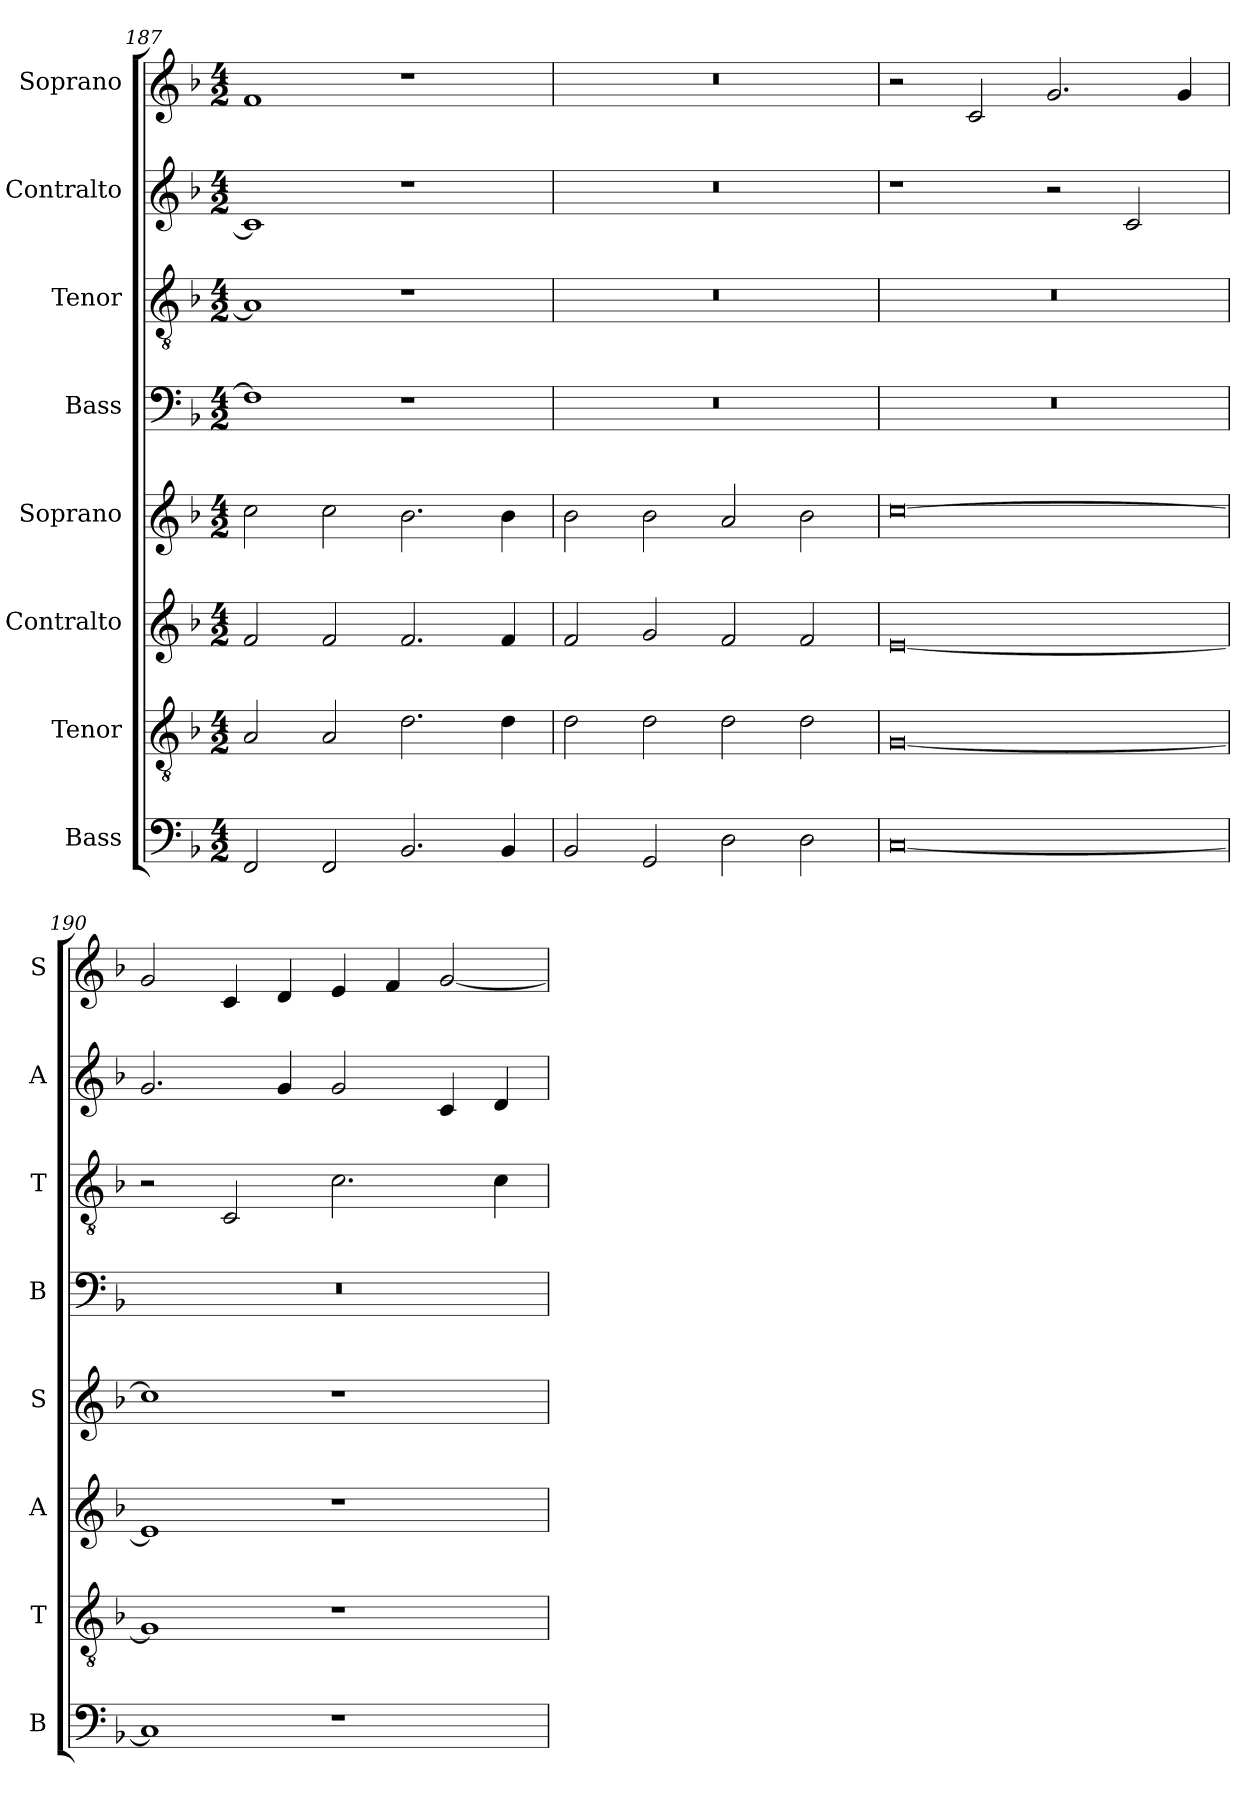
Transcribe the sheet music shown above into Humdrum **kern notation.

**kern	**kern	**kern	**kern	**kern	**kern	**kern	**kern
*part8	*part7	*part6	*part5	*part4	*part3	*part2	*part1
*staff8	*staff7	*staff6	*staff5	*staff4	*staff3	*staff2	*staff1
*I"Bass	*I"Tenor	*I"Contralto	*I"Soprano	*I"Bass	*I"Tenor	*I"Contralto	*I"Soprano
*I'B	*I'T	*I'A	*I'S	*I'B	*I'T	*I'A	*I'S
*clefF4	*clefGv2	*clefG2	*clefG2	*clefF4	*clefGv2	*clefG2	*clefG2
*k[b-]	*k[b-]	*k[b-]	*k[b-]	*k[b-]	*k[b-]	*k[b-]	*k[b-]
*F:ion	*F:ion	*F:ion	*F:ion	*F:ion	*F:ion	*F:ion	*F:ion
*M4/2	*M4/2	*M4/2	*M4/2	*M4/2	*M4/2	*M4/2	*M4/2
=187	=187	=187	=187	=187	=187	=187	=187
2FF	2A	2f	2cc	1F]	1A]	1c]	1f
2FF	2A	2f	2cc	.	.	.	.
2.BB-	2.d	2.f	2.b-	1r	1r	1r	1r
4BB-	4d	4f	4b-	.	.	.	.
=188	=188	=188	=188	=188	=188	=188	=188
2BB-	2d	2f	2b-	0r	0r	0r	0r
2GG	2d	2g	2b-	.	.	.	.
2D	2d	2f	2a	.	.	.	.
2D	2d	2f	2b-	.	.	.	.
=189	=189	=189	=189	=189	=189	=189	=189
[0C	[0G	[0e	[0cc	0r	0r	1r	2r
.	.	.	.	.	.	.	2c
.	.	.	.	.	.	2r	2.g
.	.	.	.	.	.	2c	.
.	.	.	.	.	.	.	4g
=190	=190	=190	=190	=190	=190	=190	=190
1C]	1G]	1e]	1cc]	0r	2r	2.g	2g
.	.	.	.	.	2C	.	4c
.	.	.	.	.	.	4g	4d
1r	1r	1r	1r	.	2.c	2g	4e
.	.	.	.	.	.	.	4f
.	.	.	.	.	.	4c	[2g
.	.	.	.	.	4c	4d	.
=	=	=	=	=	=	=	=
*-	*-	*-	*-	*-	*-	*-	*-
